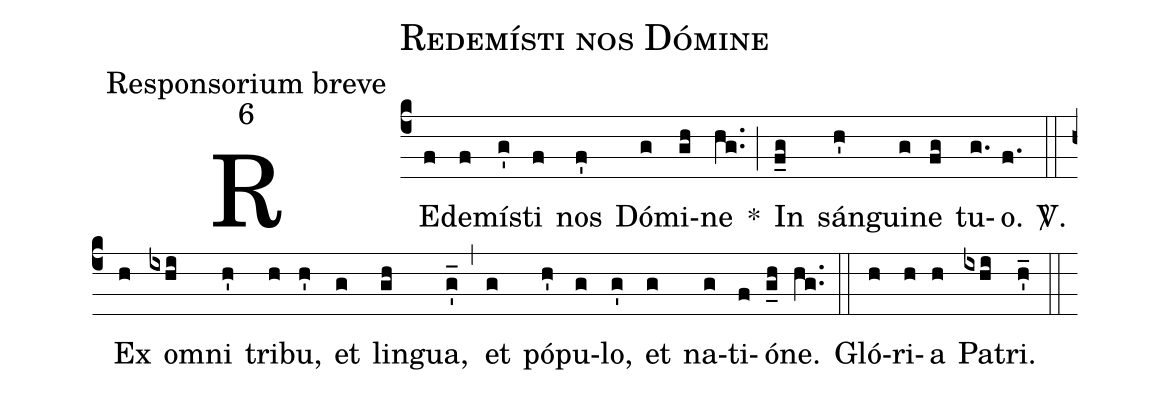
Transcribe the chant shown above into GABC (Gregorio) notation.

name:Redemísti nos Dómine;
office-part:Responsorium breve;
mode:6;
%%
(c4) RE(f)de(f)mí(g')sti(f) nos(f') Dó(g)mi(gh)ne(hg..) *(;) In(f_g) sán(h')gui(g)ne(fg) tu(g.)o.(f.) <sp>V/</sp>.(::) Ex(h) o(ixhi)mni(h') tri(h)bu,(h') et(g) lin(gh)gua,(g'_) (,) et(g) pó(h')pu(g)lo,(g') et(g) na(g)ti(f)ó(g_h)ne.(hg..) (::) Gló(h)ri(h)a(h) Pa(ixhi)tri.(h'_) (::)
